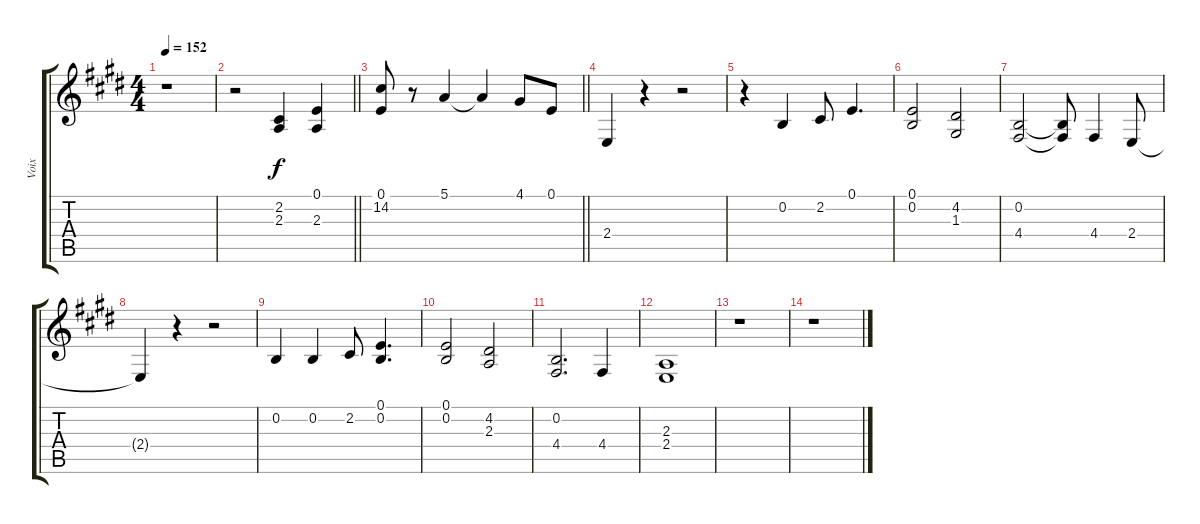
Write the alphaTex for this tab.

\track ("Voix" "Voix") {instrument flute}
\staff {score tabs}
\tuning (E4 B3 G3 D3 A2 E2) {hide}
\ts (4 4)
\tempo 152
\clef g2
\ks e
r.1{dy f} |
\barLineRight lightlight
r.2 (2.2 2.3).4 (0.1 2.3).4 |
\barLineRight lightlight
(0.1 14.2).8 r.8 5.1.4 5.1{t}.4 4.1.8 0.1.8 |
2.4.4 r.4 r.2 |
r.4 0.2.4 2.2.8 0.1.4{d} |
(0.1 0.2).2 (4.2 1.3).2 |
(0.2 4.4).2 (0.2{t} 4.4{t}).8 4.4.4 2.4.8 |
2.4{t}.4 r.4 r.2 |
0.2.4 0.2.4 2.2.8 (0.1 0.2).4{d} |
(0.1 0.2).2 (4.2 2.3).2 |
(0.2 4.4).2{d} 4.4.4 |
(2.3 2.4).1 |
r.1 |
r.1
